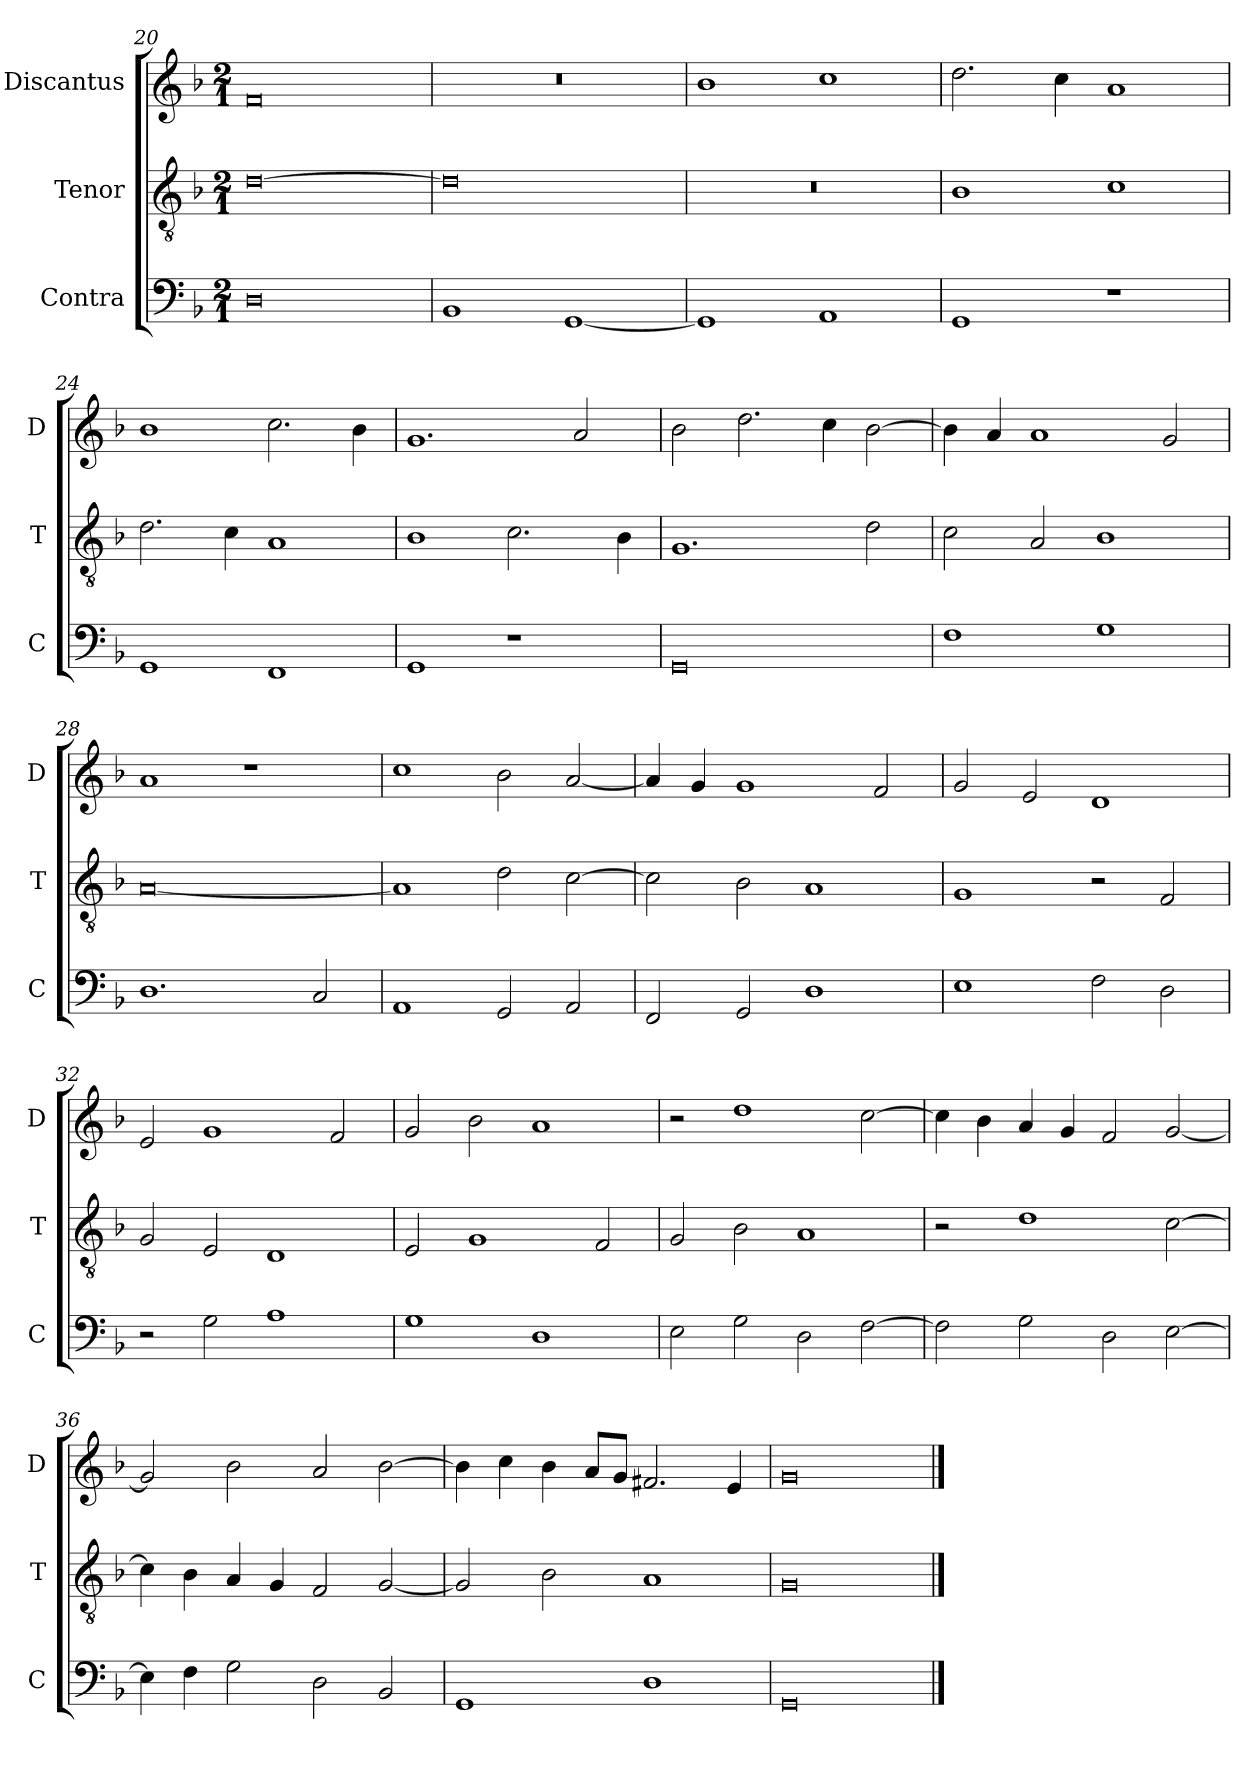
**kern	**kern	**kern
*part3	*part2	*part1
*staff3	*staff2	*staff1
*I"Contra	*I"Tenor	*I"Discantus
*I'C	*I'T	*I'D
*clefF4	*clefGv2	*clefG2
*k[b-]	*k[b-]	*k[b-]
*M2/1	*M2/1	*M2/1
=20	=20	=20
0D	[0d	0f
=21	=21	=21
1BB-	0d]	0r
[1GG	.	.
=22	=22	=22
1GG]	0r	1b-
1AA	.	1cc
=23	=23	=23
1GG	1B-	2.dd
.	.	4cc
1r	1c	1a
=24	=24	=24
1GG	2.d	1b-
.	4c	.
1FF	1A	2.cc
.	.	4b-
=25	=25	=25
1GG	1B-	1.g
1r	2.c	.
.	.	2a
.	4B-	.
=26	=26	=26
0GG	1.G	2b-
.	.	2.dd
.	.	4cc
.	2d	[2b-
=27	=27	=27
1F	2c	4b-]
.	.	4a
.	2A	1a
1G	1B-	.
.	.	2g
=28	=28	=28
1.D	[0A	1a
.	.	1r
2C	.	.
=29	=29	=29
1AA	1A]	1cc
2GG	2d	2b-
2AA	[2c	[2a
=30	=30	=30
2FF	2c]	4a]
.	.	4g
2GG	2B-	1g
1D	1A	.
.	.	2f
=31	=31	=31
1E	1G	2g
.	.	2e
2F	2r	1d
2D	2F	.
=32	=32	=32
2r	2G	2e
2G	2E	1g
1A	1D	.
.	.	2f
=33	=33	=33
1G	2E	2g
.	1G	2b-
1D	.	1a
.	2F	.
=34	=34	=34
2E	2G	2r
2G	2B-	1dd
2D	1A	.
[2F	.	[2cc
=35	=35	=35
2F]	2r	4cc]
.	.	4b-
2G	1d	4a
.	.	4g
2D	.	2f
[2E	[2c	[2g
=36	=36	=36
4E]	4c]	2g]
4F	4B-	.
2G	4A	2b-
.	4G	.
2D	2F	2a
2BB-	[2G	[2b-
=37	=37	=37
1GG	2G]	4b-]
.	.	4cc
.	2B-	4b-
.	.	8aL
.	.	8gJ
1D	1A	2.f#X
.	.	4e
=38	=38	=38
0GG	0G	0g
==	==	==
*-	*-	*-
